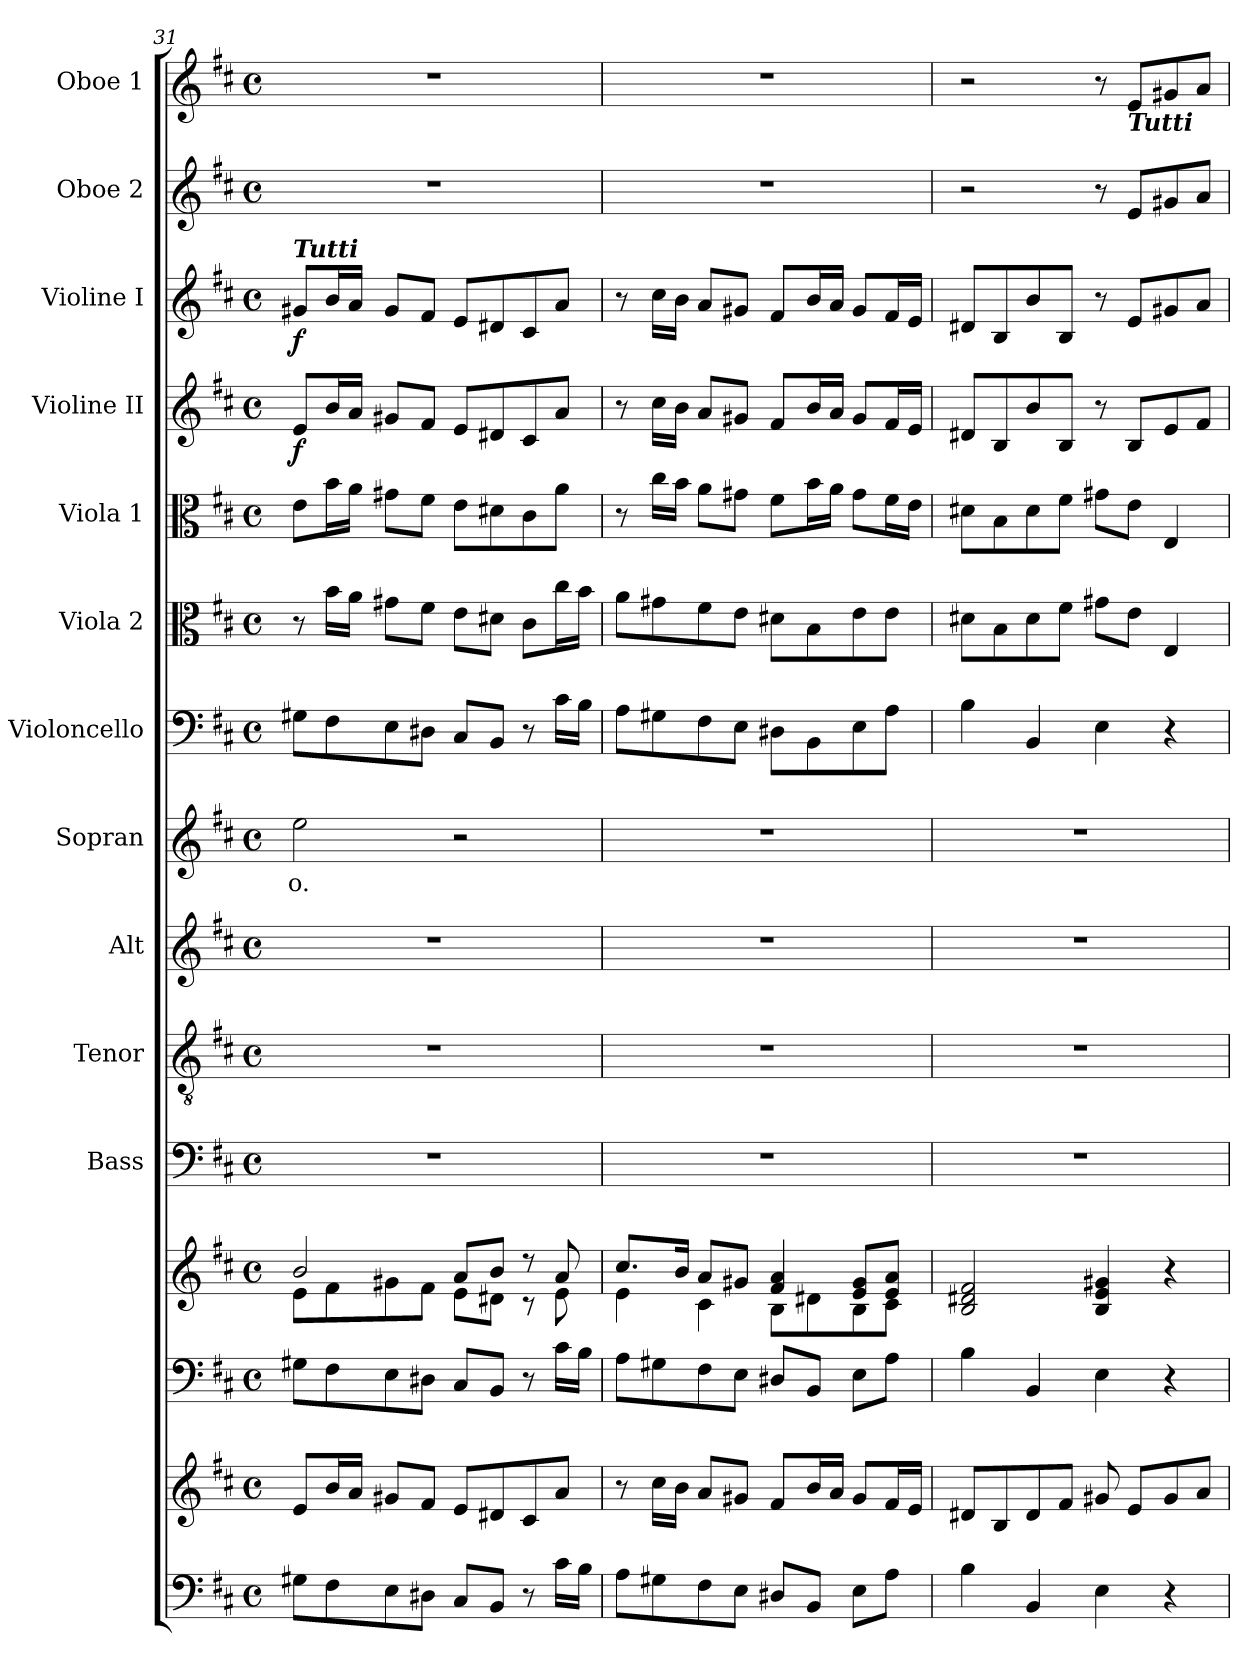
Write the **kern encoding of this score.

**kern	**kern	**kern	**kern	**kern	**kern	**kern	**kern	**text	**kern	**kern	**kern	**kern	**dynam	**kern	**dynam	**kern	**kern
*part13	*part13	*part12	*part12	*part11	*part10	*part9	*part8	*part8	*part7	*part6	*part5	*part4	*part4	*part3	*part3	*part2	*part1
*staff15	*staff14	*staff13	*staff12	*staff11	*staff10	*staff9	*staff8	*staff8	*staff7	*staff6	*staff5	*staff4	*staff4	*staff3	*staff3	*staff2	*staff1
*	*	*	*	*I"Bass	*I"Tenor	*I"Alt	*I"Sopran	*	*I"Violoncello	*I"Viola 2	*I"Viola 1	*I"Violine II	*	*I"Violine I	*	*I"Oboe 2	*I"Oboe 1
*	*	*	*	*I'B.	*I'T.	*I'A.	*I'S.	*	*I'Vc.	*I'Vla. 2	*I'Vla. 1	*I'Vl. II	*	*I'Vl. I	*	*I'Ob. 2	*I'Ob. 1
*clefF4	*clefG2	*clefF4	*clefG2	*clefF4	*clefGv2	*clefG2	*clefG2	*	*clefF4	*clefC3	*clefC3	*clefG2	*	*clefG2	*	*clefG2	*clefG2
*	*	*	*	*	*	*	*	*	*ITrd7c12	*	*	*	*	*	*	*	*
*k[f#c#]	*k[f#c#]	*k[f#c#]	*k[f#c#]	*k[f#c#]	*k[f#c#]	*k[f#c#]	*k[f#c#]	*	*k[f#c#]	*k[f#c#]	*k[f#c#]	*k[f#c#]	*	*k[f#c#]	*	*k[f#c#]	*k[f#c#]
*D:	*D:	*D:	*D:	*D:	*D:	*D:	*D:	*	*D:	*D:	*D:	*D:	*	*D:	*	*D:	*D:
*M4/4	*M4/4	*M4/4	*M4/4	*M4/4	*M4/4	*M4/4	*M4/4	*	*M4/4	*M4/4	*M4/4	*M4/4	*	*M4/4	*	*M4/4	*M4/4
*met(c)	*met(c)	*met(c)	*met(c)	*met(c)	*met(c)	*met(c)	*met(c)	*	*met(c)	*met(c)	*met(c)	*met(c)	*	*met(c)	*	*met(c)	*met(c)
=31	=31	=31	=31	=31	=31	=31	=31	=31	=31	=31	=31	=31	=31	=31	=31	=31	=31
*	*	*	*^	*	*	*	*	*	*	*	*	*	*	*	*	*	*
!	!	!	!	!	!	!	!	!	!	!	!	!	!	!	!LO:TX:a:Bi:t=Tutti	!	!	!
!	!	!	!	!	!	!	!	!	!LO:LY:b	!	!	!	!	!LO:DY:b	!	!LO:DY:b	!	!
8G#X\L	8e/L	8G#X\L	2b/	8e\L	1r	1r	1r	2ee\	-o.	8GG#X\L	8r	8e\L	8e/L	f	8g#X/L	f	1r	1r
8F#\	16b/L	8F#\	.	8f#\	.	.	.	.	.	8FF#\	16b\LL	16b\L	16b/L	.	16b/L	.	.	.
.	16a/JJ	.	.	.	.	.	.	.	.	.	16a\JJ	16a\JJ	16a/JJ	.	16a/JJ	.	.	.
8E\	8g#X/L	8E\	.	8g#X\	.	.	.	.	.	8EE\	8g#X\L	8g#X\L	8g#X/L	.	8g#/L	.	.	.
8D#X\J	8f#/J	8D#X\J	.	8f#\J	.	.	.	.	.	8DD#X\J	8f#\J	8f#\J	8f#/J	.	8f#/J	.	.	.
8C#/L	8e/L	8C#/L	8a/L	8e\L	.	.	.	2r	.	8CC#/L	8e\L	8e\L	8e/L	.	8e/L	.	.	.
8BB/J	8d#X/	8BB/J	8b/J	8d#X\J	.	.	.	.	.	8BBB/J	8d#X\J	8d#X\	8d#X/	.	8d#X/	.	.	.
8r	8c#/	8r	8r	8r	.	.	.	.	.	8r	8c#\L	8c#\	8c#/	.	8c#/	.	.	.
16c#\LL	8a/J	16c#\LL	8a/	8e\	.	.	.	.	.	16C#\LL	16cc#\L	8a\J	8a/J	.	8a/J	.	.	.
16B\JJ	.	16B\JJ	.	.	.	.	.	.	.	16BB\JJ	16b\JJ	.	.	.	.	.	.	.
=32	=32	=32	=32	=32	=32	=32	=32	=32	=32	=32	=32	=32	=32	=32	=32	=32	=32	=32
8A\L	8r	8A\L	8.cc#/L	4e\	1r	1r	1r	1r	.	8AA\L	8a\L	8r	8r	.	8r	.	1r	1r
8G#X\	16cc#\LL	8G#X\	.	.	.	.	.	.	.	8GG#X\	8g#X\	16cc#\LL	16cc#\LL	.	16cc#\LL	.	.	.
.	16b\JJ	.	16b/Jk	.	.	.	.	.	.	.	.	16b\JJ	16b\JJ	.	16b\JJ	.	.	.
8F#\	8a/L	8F#\	8a/L	4c#\	.	.	.	.	.	8FF#\	8f#\	8a\L	8a/L	.	8a/L	.	.	.
8E\J	8g#X/J	8E\J	8g#X/J	.	.	.	.	.	.	8EE\J	8e\J	8g#X\J	8g#X/J	.	8g#X/J	.	.	.
8D#X/L	8f#/L	8D#X/L	4f#/ 4a/	8B\L	.	.	.	.	.	8DD#X\L	8d#X\L	8f#\L	8f#/L	.	8f#/L	.	.	.
8BB/J	16b/L	8BB/J	.	8d#X\	.	.	.	.	.	8BBB\	8B\	16b\L	16b/L	.	16b/L	.	.	.
.	16a/JJ	.	.	.	.	.	.	.	.	.	.	16a\JJ	16a/JJ	.	16a/JJ	.	.	.
8E\L	8g#/L	8E\L	8e/ 8g#/L	8B\	.	.	.	.	.	8EE\	8e\	8g#\L	8g#/L	.	8g#/L	.	.	.
8A\J	16f#/L	8A\J	8e/ 8a/J	8c#\J	.	.	.	.	.	8AA\J	8e\J	16f#\L	16f#/L	.	16f#/L	.	.	.
.	16e/JJ	.	.	.	.	.	.	.	.	.	.	16e\JJ	16e/JJ	.	16e/JJ	.	.	.
*	*	*	*v	*v	*	*	*	*	*	*	*	*	*	*	*	*	*	*
=33	=33	=33	=33	=33	=33	=33	=33	=33	=33	=33	=33	=33	=33	=33	=33	=33	=33
4B\	8d#X/L	4B\	2B/ 2d#X/ 2f#/	1r	1r	1r	1r	.	4BB\	8d#X\L	8d#X\L	8d#X/L	.	8d#X/L	.	2r	2r
.	8B/	.	.	.	.	.	.	.	.	8B\	8B\	8B/	.	8B/	.	.	.
4BB/	8d#/	4BB/	.	.	.	.	.	.	4BBB/	8d#\	8d#\	8b/	.	8b/	.	.	.
.	8f#/J	.	.	.	.	.	.	.	.	8f#\J	8f#\J	8B/J	.	8B/J	.	.	.
4E\	8g#X/	4E\	4B/ 4e/ 4g#X/	.	.	.	.	.	4EE\	8g#X\L	8g#X\L	8r	.	8r	.	8r	8r
!	!	!	!	!	!	!	!	!	!	!	!	!	!	!	!	!	!LO:TX:b:Bi:t=Tutti
.	8e/L	.	.	.	.	.	.	.	.	8e\J	8e\J	8B/L	.	8e/L	.	8e/L	8e/L
4r	8g#/	4r	4r	.	.	.	.	.	4r	4E/	4E/	8e/	.	8g#X/	.	8g#X/	8g#X/
.	8a/J	.	.	.	.	.	.	.	.	.	.	8f#/J	.	8a/J	.	8a/J	8a/J
=	=	=	=	=	=	=	=	=	=	=	=	=	=	=	=	=	=
*-	*-	*-	*-	*-	*-	*-	*-	*-	*-	*-	*-	*-	*-	*-	*-	*-	*-
